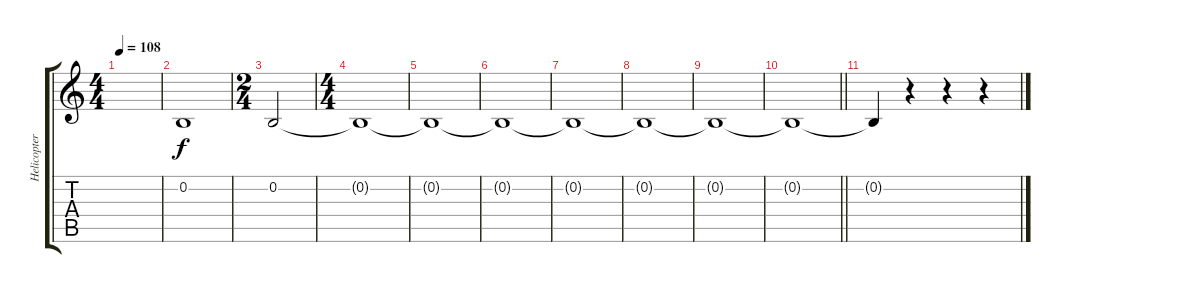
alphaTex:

\track ("Helicopter" "Helicopter") {instrument helicopter}
\staff {score tabs}
\tuning (E4 B3 G3 D3 A2 E2) {hide}
\ts (4 4)
\section ("" "")
\tempo 108
\clef g2
\ks c
|
0.2.1 |
\ts (2 4)
0.2.2{volume 3} |
\ts (4 4)
0.2{t}.1{volume 6} |
0.2{t}.1{volume 10} |
0.2{t}.1{volume 13} |
0.2{t}.1 |
0.2{t}.1{volume 11} |
0.2{t}.1{volume 7} |
\barLineRight lightlight
0.2{t}.1{volume 5} |
\section ("" "")
0.2{t}.4{volume 2} r.4 r.4 r.4
